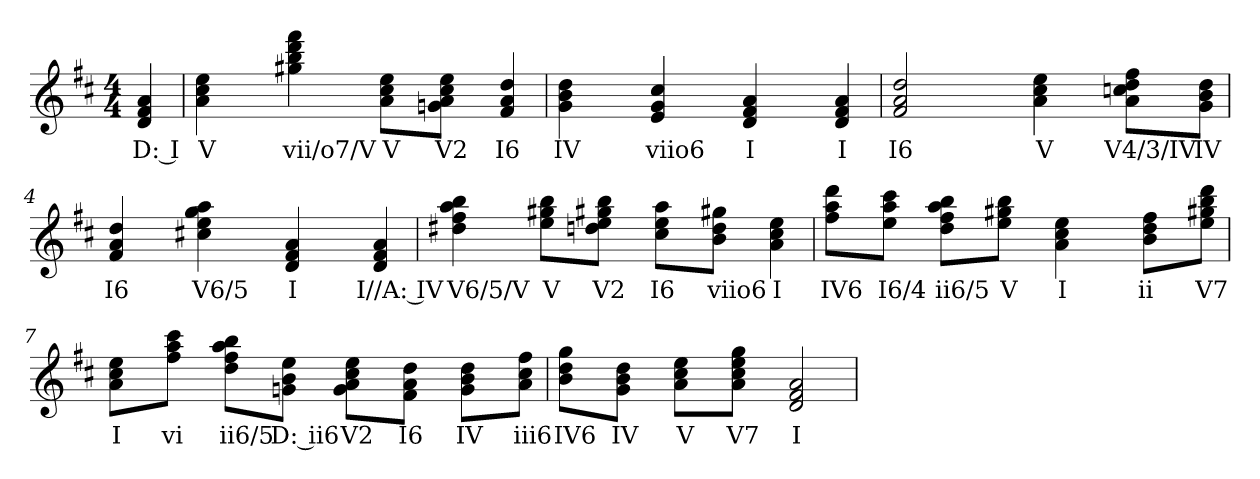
**kern	**text
*part1	*part1
*staff1	*staff1
*k[f#c#]	*
*D:	*
*M4/4	*
=	=
4d 4f# 4a	D: I
=1	=1
4a 4cc# 4ee	V
4ryy	.
4gg#X 4bb 4ddd 4fff#	vii/o7/V
4ryy	.
8a 8cc# 8eeL	V
8ryy	.
8gn 8a 8cc# 8eeJ	V2
8ryy	.
4f# 4a 4dd	I6
=2	=2
4g 4b 4dd	IV
4ryy	.
4e 4g 4cc#	viio6
4ryy	.
4d 4f# 4a	I
4ryy	.
4d 4f# 4a	I
=3	=3
2f# 2a 2dd	I6
2ryy	.
4a 4cc# 4ee	V
4ryy	.
8a 8ccn 8dd 8ff#L	V4/3/IV
8ryy	.
8g 8b 8ddJ	IV
=4	=4
4f# 4a 4dd	I6
4ryy	.
4cc#X 4ee 4gg 4aa	V6/5
4ryy	.
4d 4f# 4a	I
4ryy	.
4d 4f# 4a	I//A: IV
=5	=5
4dd#X 4ff# 4aa 4bb	V6/5/V
4ryy	.
8ee 8gg#X 8bbL	V
8ryy	.
8ddn 8ee 8gg#X 8bbJ	V2
8ryy	.
8cc# 8ee 8aaL	I6
8ryy	.
8b 8dd 8gg#XJ	viio6
8ryy	.
4a 4cc# 4ee	I
=6	=6
8ff# 8aa 8dddL	IV6
8ryy	.
8ee 8aa 8ccc#J	I6/4
8ryy	.
8dd 8ff# 8aa 8bbL	ii6/5
8ryy	.
8ee 8gg#X 8bbJ	V
8ryy	.
4a 4cc# 4ee	I
4ryy	.
8b 8dd 8ff#L	ii
8ryy	.
8ee 8gg#X 8bb 8dddJ	V7
=7	=7
8a 8cc# 8eeL	I
8ryy	.
8ff# 8aa 8ccc#J	vi
8ryy	.
8dd 8ff# 8aa 8bbL	ii6/5
8ryy	.
8gn 8b 8eeJ	D: ii6
8ryy	.
8g 8a 8cc# 8eeL	V2
8ryy	.
8f# 8a 8ddJ	I6
8ryy	.
8g 8b 8ddL	IV
8ryy	.
8a 8cc# 8ff#J	iii6
=8	=8
8b 8dd 8ggL	IV6
8ryy	.
8g 8b 8ddJ	IV
8ryy	.
8a 8cc# 8eeL	V
8ryy	.
8a 8cc# 8ee 8ggJ	V7
8ryy	.
2d 2f# 2a	I
=	=
*-	*-
